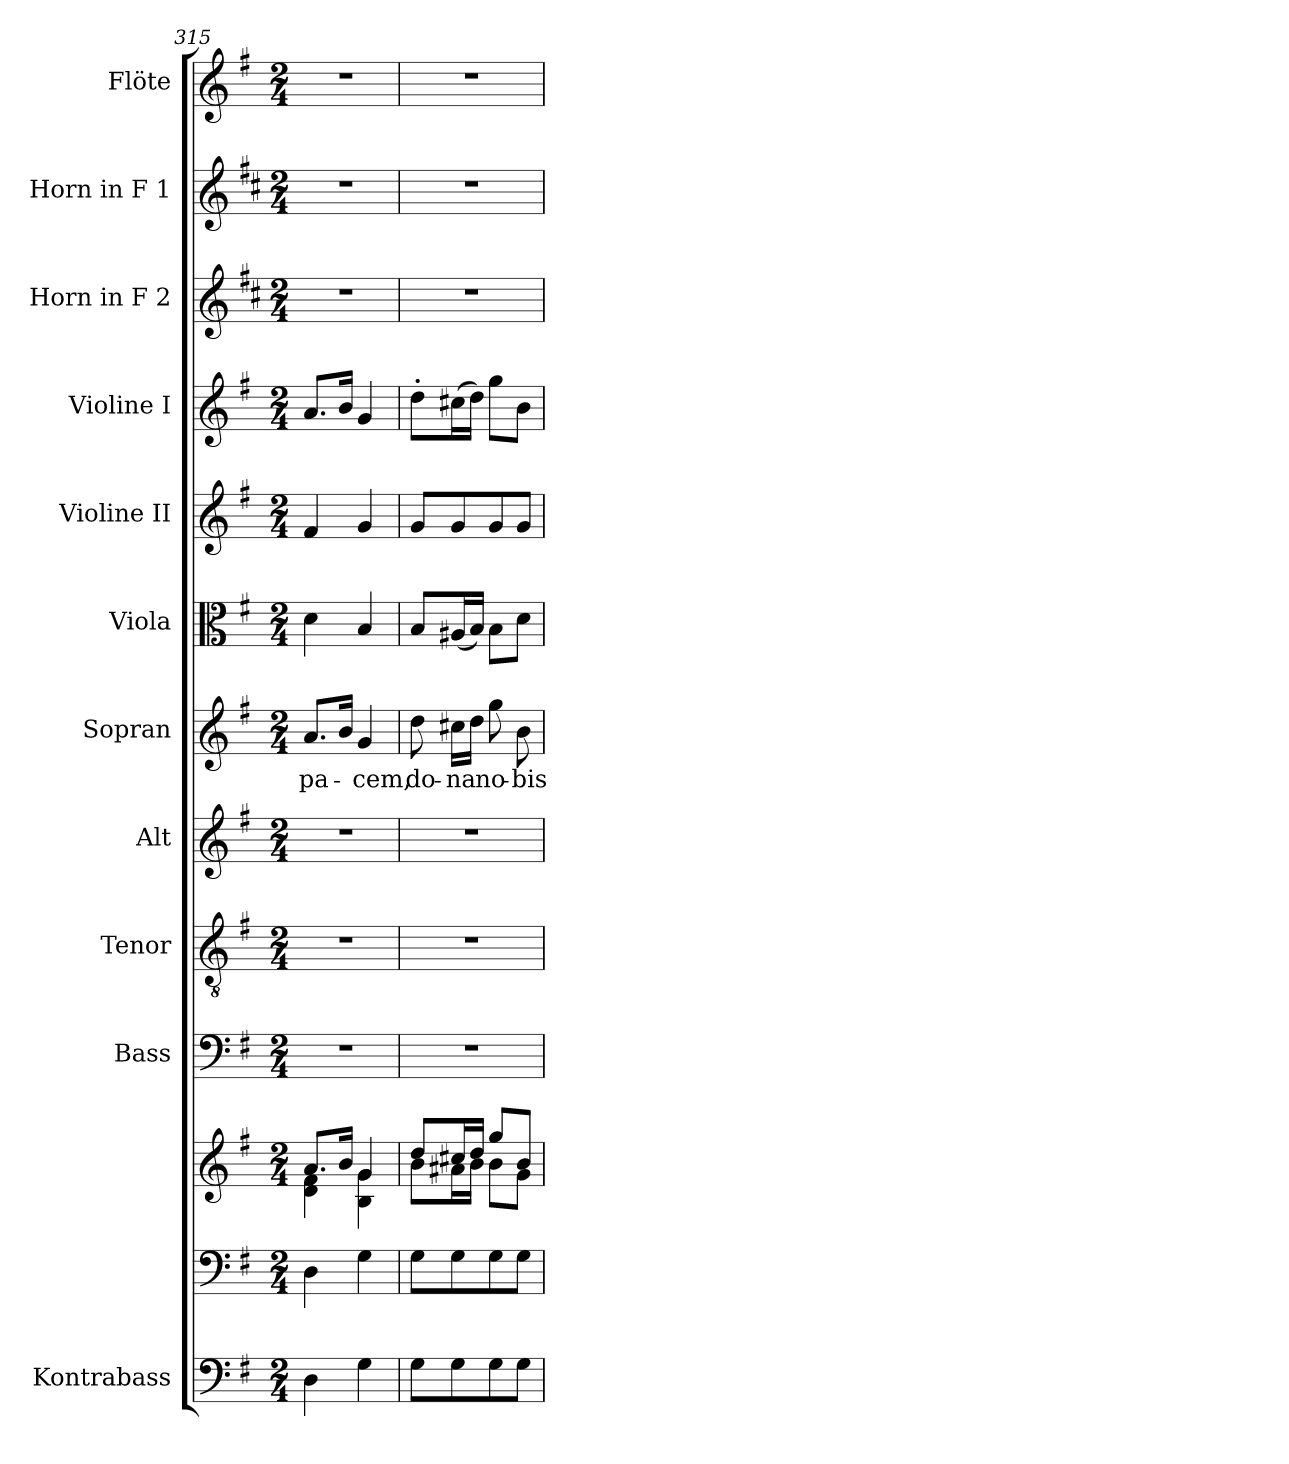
**kern	**kern	**kern	**kern	**kern	**kern	**kern	**text	**kern	**kern	**kern	**kern	**kern	**kern
*part12	*part11	*part11	*part10	*part9	*part8	*part7	*part7	*part6	*part5	*part4	*part3	*part2	*part1
*staff13	*staff12	*staff11	*staff10	*staff9	*staff8	*staff7	*staff7	*staff6	*staff5	*staff4	*staff3	*staff2	*staff1
*I"Kontrabass	*	*	*I"Bass	*I"Tenor	*I"Alt	*I"Sopran	*	*I"Viola	*I"Violine II	*I"Violine I	*I"Horn in F 2	*I"Horn in F 1	*I"Flöte
*I'Kb.	*	*	*I'B.	*I'T.	*I'A.	*I'S.	*	*I'Vla.	*I'Vl. II	*I'Vl. I	*	*	*I'Fl.
*clefF4	*clefF4	*clefG2	*clefF4	*clefGv2	*clefG2	*clefG2	*	*clefC3	*clefG2	*clefG2	*clefG2	*clefG2	*clefG2
*ITrd7c12	*	*	*	*	*	*	*	*	*	*	*ITrd4c7	*ITrd4c7	*
*k[f#]	*k[f#]	*k[f#]	*k[f#]	*k[f#]	*k[f#]	*k[f#]	*	*k[f#]	*k[f#]	*k[f#]	*k[f#]	*k[f#]	*k[f#]
*G:	*G:	*G:	*G:	*G:	*G:	*G:	*	*G:	*G:	*G:	*G:	*G:	*G:
*M2/4	*M2/4	*M2/4	*M2/4	*M2/4	*M2/4	*M2/4	*	*M2/4	*M2/4	*M2/4	*M2/4	*M2/4	*M2/4
=315	=315	=315	=315	=315	=315	=315	=315	=315	=315	=315	=315	=315	=315
*	*	*^	*	*	*	*	*	*	*	*	*	*	*
!	!	!	!	!	!	!	!	!LO:LY:b	!	!	!	!	!	!
4DD\	4D\	8.a/L	4d\ 4f#\	2r	2r	2r	8.a/L	pa-	4d\	4f#/	8.a/L	2r	2r	2r
.	.	16b/Jk	.	.	.	.	16b/Jk	.	.	.	16b/Jk	.	.	.
!	!	!	!	!	!	!	!	!LO:LY:b	!	!	!	!	!	!
4GG\	4G\	4g/	4B\ 4g\	.	.	.	4g/	-cem,	4B/	4g/	4g/	.	.	.
=316	=316	=316	=316	=316	=316	=316	=316	=316	=316	=316	=316	=316	=316	=316
!	!	!	!	!	!	!	!	!LO:LY:b	!	!	!	!	!	!
8GG\L	8G\L	8dd/L	8b\L	2r	2r	2r	8dd\	do-	8B/L	8g/L	8dd'>\L	2r	2r	2r
!	!	!	!	!	!	!	!	!LO:LY:b	!	!	!	!	!	!
8GG\	8G\	16cc#X/L	16a#X\L	.	.	.	16cc#X\LL	-na	(<16A#X/L	8g/	(>16cc#X\L	.	.	.
.	.	16dd/JJ	16b\JJ	.	.	.	16dd\JJ	.	16B/JJ)	.	16dd\JJ)	.	.	.
!	!	!	!	!	!	!	!	!LO:LY:b	!	!	!	!	!	!
8GG\	8G\	8gg/L	8b\L	.	.	.	8gg\	no-	8B\L	8g/	8gg\L	.	.	.
!	!	!	!	!	!	!	!	!LO:LY:b	!	!	!	!	!	!
8GG\J	8G\J	8b/J	8g\J	.	.	.	8b\	-bis	8d\J	8g/J	8b\J	.	.	.
*	*	*v	*v	*	*	*	*	*	*	*	*	*	*	*
=	=	=	=	=	=	=	=	=	=	=	=	=	=
*-	*-	*-	*-	*-	*-	*-	*-	*-	*-	*-	*-	*-	*-
